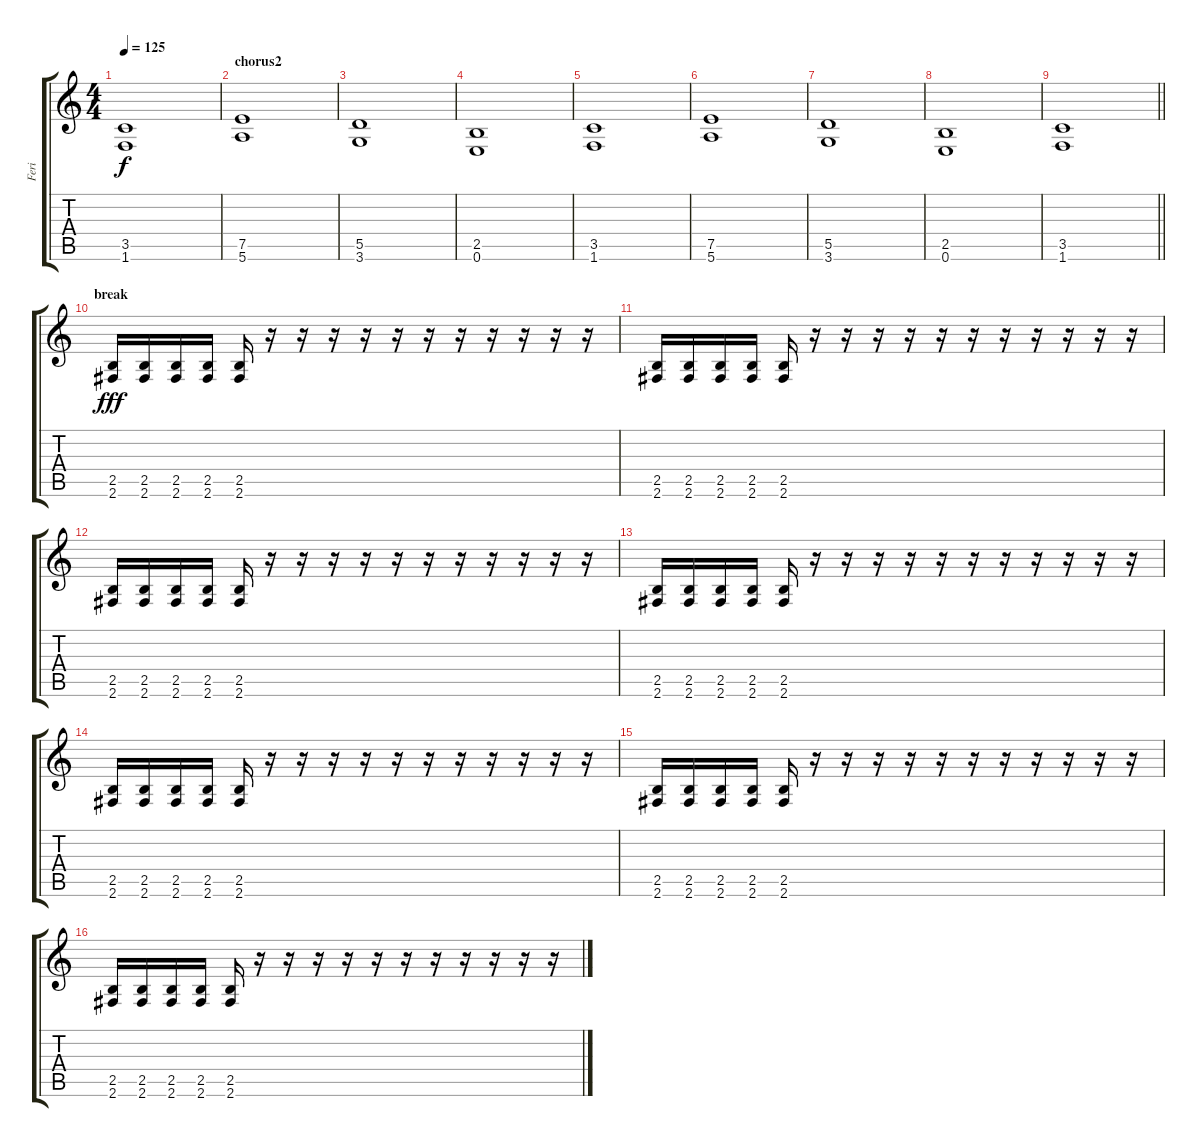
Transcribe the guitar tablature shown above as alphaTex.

\track ("Feri" "Feri") {instrument distortionguitar}
\staff {score tabs}
\tuning (E4 B3 G3 D3 A2 E2) {hide}
\ts (4 4)
\tempo 125
\clef g2
\ks c
(3.5 1.6).1{dy f} |
\section ("" "chorus2")
(7.5 5.6).1 |
(5.5 3.6).1 |
(2.5 0.6).1 |
(3.5 1.6).1 |
(7.5 5.6).1 |
(5.5 3.6).1 |
(2.5 0.6).1 |
\barLineRight lightlight
(3.5 1.6).1 |
\section ("" "break")
(2.5 2.6).16{dy fff} (2.5 2.6).16 (2.5 2.6).16 (2.5 2.6).16 (2.5 2.6).16 r.16 r.16 r.16 r.16 r.16 r.16 r.16 r.16 r.16 r.16 r.16 |
(2.5 2.6).16 (2.5 2.6).16 (2.5 2.6).16 (2.5 2.6).16 (2.5 2.6).16 r.16 r.16 r.16 r.16 r.16 r.16 r.16 r.16 r.16 r.16 r.16 |
(2.5 2.6).16 (2.5 2.6).16 (2.5 2.6).16 (2.5 2.6).16 (2.5 2.6).16 r.16 r.16 r.16 r.16 r.16 r.16 r.16 r.16 r.16 r.16 r.16 |
(2.5 2.6).16 (2.5 2.6).16 (2.5 2.6).16 (2.5 2.6).16 (2.5 2.6).16 r.16 r.16 r.16 r.16 r.16 r.16 r.16 r.16 r.16 r.16 r.16 |
(2.5 2.6).16 (2.5 2.6).16 (2.5 2.6).16 (2.5 2.6).16 (2.5 2.6).16 r.16 r.16 r.16 r.16 r.16 r.16 r.16 r.16 r.16 r.16 r.16 |
(2.5 2.6).16 (2.5 2.6).16 (2.5 2.6).16 (2.5 2.6).16 (2.5 2.6).16 r.16 r.16 r.16 r.16 r.16 r.16 r.16 r.16 r.16 r.16 r.16 |
(2.5 2.6).16 (2.5 2.6).16 (2.5 2.6).16 (2.5 2.6).16 (2.5 2.6).16 r.16 r.16 r.16 r.16 r.16 r.16 r.16 r.16 r.16 r.16 r.16
